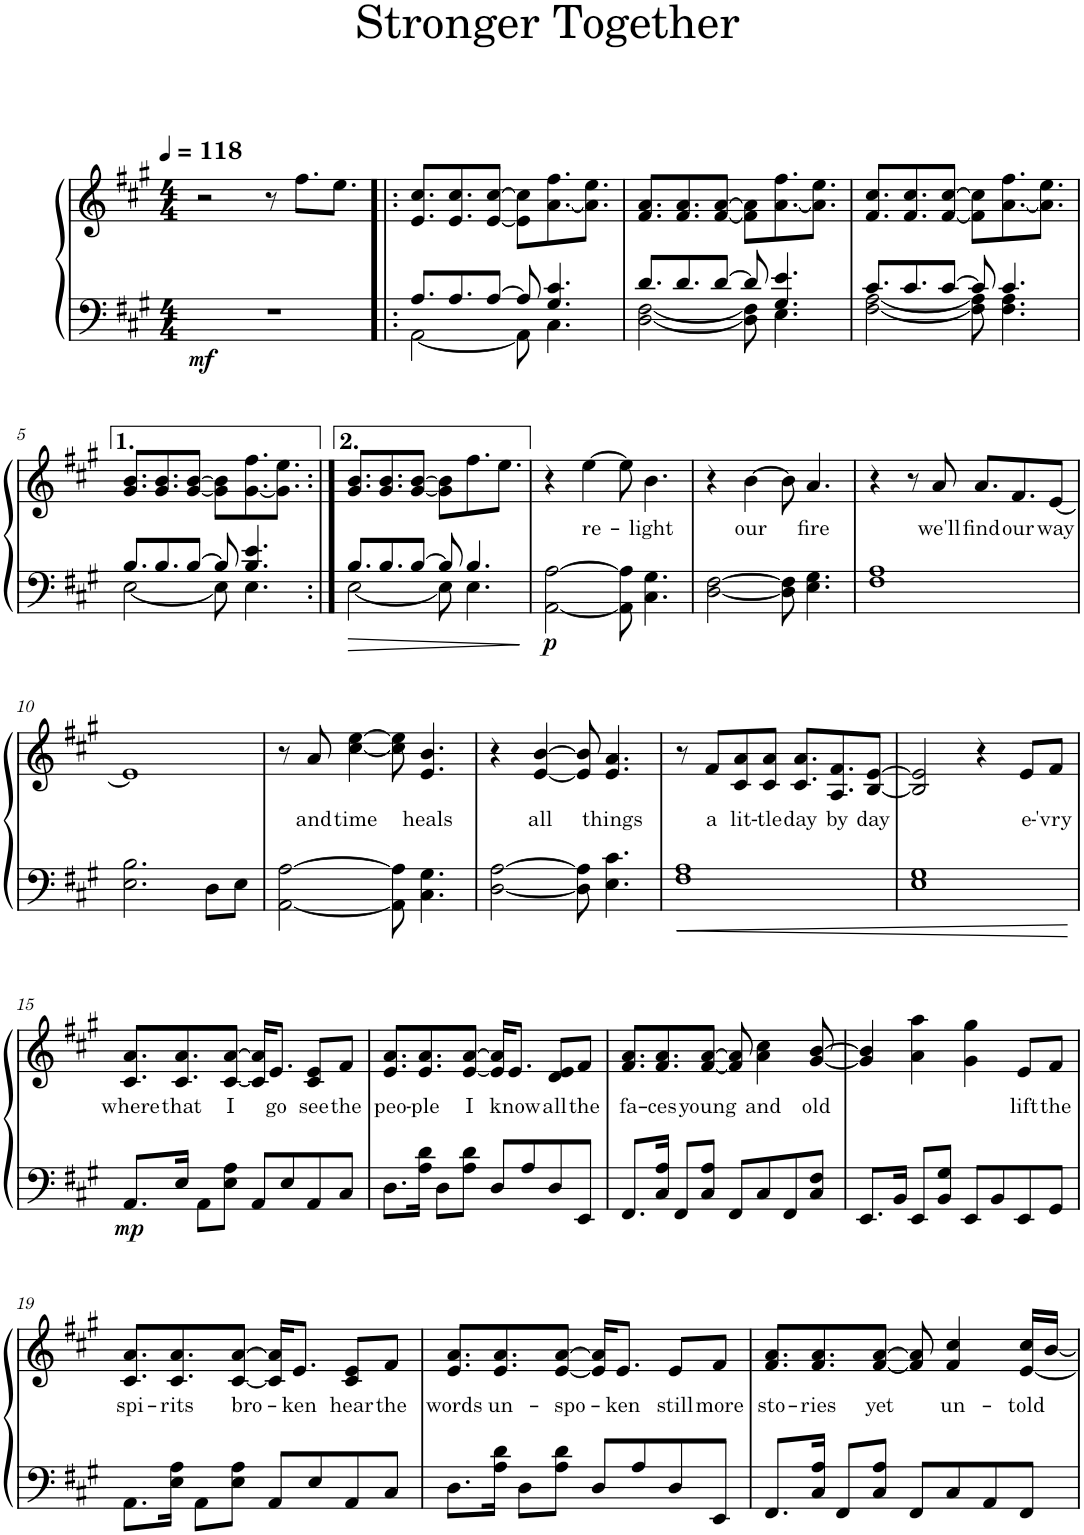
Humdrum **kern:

**kern	**kern	**text	**dynam
*part1	*part1	*part1	*part1
*staff2	*staff1	*staff1	*staff1/2
*I"Piano	*	*	*
*I'Pno.	*	*	*
*clefF4	*clefG2	*	*
*k[f#c#g#]	*k[f#c#g#]	*	*
*M4/4	*M4/4	*	*
*MM118	*MM118	*	*
=1	=1	=1	=1
!	!	!	!LO:DY:b=2
1r	2r	.	mf
.	8r	.	.
.	8.ff#\L	.	.
.	8.ee\J	.	.
=2!|:	=2!|:	=2!|:	=2!|:
*^	*	*	*
8.A/L	[2AA\	8.e/ 8.cc#/L	.	.
8.A/	.	8.e/ 8.cc#/	.	.
[8A/J	.	[8e/ [8cc#/J	.	.
8A/]	8AA\]	8e\] 8cc#\]L	.	.
4.G#/ 4.c#/	4.C#\	[8.a\ 8.ff#\	.	.
.	.	8.a\] 8.ee\J	.	.
=3	=3	=3	=3	=3
8.d/L	[2D\ [2F#\	8.f#/ 8.a/L	.	.
8.d/	.	8.f#/ 8.a/	.	.
[8d/J	.	[8f#/ [8a/J	.	.
8d/]	8D\] 8F#\]	8f#\] 8a\]L	.	.
4.G#/ 4.e/	4.E\	[8.a\ 8.ff#\	.	.
.	.	8.a\] 8.ee\J	.	.
=4	=4	=4	=4	=4
8.c#/L	[2F#\ [2A\	8.f#/ 8.cc#/L	.	.
8.c#/	.	8.f#/ 8.cc#/	.	.
[8c#/J	.	[8f#/ [8cc#/J	.	.
8c#/]	8F#\] 8A\]	8f#\] 8cc#\]L	.	.
4.c#/	4.F#\ 4.A\	[8.a\ 8.ff#\	.	.
.	.	8.a\] 8.ee\J	.	.
!!LO:LB:g=z
=5	=5	=5	=5	=5
8.B/L	[2E\	8.g#/ 8.b/L	.	.
8.B/	.	8.g#/ 8.b/	.	.
[8B/J	.	[8g#/ [8b/J	.	.
8B/]	8E\]	8g#\] 8b\]L	.	.
4.B/ 4.e/	4.E\	[8.g#\ 8.ff#\	.	.
.	.	8.g#\] 8.ee\J	.	.
=6:|!	=6:|!	=6:|!	=6:|!	=6:|!
8.B/L	[2E\	8.g#/ 8.b/L	.	.
8.B/	.	8.g#/ 8.b/	.	.
[8B/J	.	[8g#/ [8b/J	.	.
8B/]	8E\]	8g#\] 8b\]L	.	.
4.B/	4.E\	8.ff#\	.	.
.	.	8.ee\J	.	.
*v	*v	*	*	*
=7	=7	=7	=7
!	!	!	!LO:DY:b=2
[2AA\ [2A\	4r	.	p
!	!	!LO:LY:b	!
.	[4ee\	re-	.
8AA\] 8A\]	8ee\]	.	.
!	!	!LO:LY:b	!
4.C#\ 4.G#\	4.b\	-light	.
=8	=8	=8	=8
[2D\ [2F#\	4r	.	.
!	!	!LO:LY:b	!
.	[4b\	our	.
8D\] 8F#\]	8b\]	.	.
!	!	!LO:LY:b	!
4.E\ 4.G#\	4.a/	fire	.
=9	=9	=9	=9
1F# 1A	4r	.	.
.	8r	.	.
!	!	!LO:LY:b	!
.	8a/	we'll	.
!	!	!LO:LY:b	!
.	8.a/L	find	.
!	!	!LO:LY:b	!
.	8.f#/	our	.
!	!	!LO:LY:b	!
.	[8e/J	way	.
!!LO:LB:g=z
=10	=10	=10	=10
2.E\ 2.B\	1e]	.	.
8D\L	.	.	.
8E\J	.	.	.
=11	=11	=11	=11
[2AA\ [2A\	8r	.	.
!	!	!LO:LY:b	!
.	8a/	and	.
!	!	!LO:LY:b	!
.	[4cc#\ [4ee\	time	.
8AA\] 8A\]	8cc#\] 8ee\]	.	.
!	!	!LO:LY:b	!
4.C#\ 4.G#\	4.e/ 4.b/	heals	.
=12	=12	=12	=12
[2D\ [2A\	4r	.	.
!	!	!LO:LY:b	!
.	[4e/ [4b/	all	.
8D\] 8A\]	8e/] 8b/]	.	.
!	!	!LO:LY:b	!
4.E\ 4.c#\	4.e/ 4.a/	things	.
=13	=13	=13	=13
1F# 1A	8r	.	.
!	!	!LO:LY:b	!
.	8f#/L	a	.
!	!	!LO:LY:b	!
.	8c#/ 8a/	lit-	.
!	!	!LO:LY:b	!
.	8c#/ 8a/J	-tle	.
!	!	!LO:LY:b	!
.	8.c#/ 8.a/L	day	.
!	!	!LO:LY:b	!
.	8.A/ 8.f#/	by	.
!	!	!LO:LY:b	!
.	[8B/ [8e/J	day	.
=14	=14	=14	=14
1E 1G#	2B/] 2e/]	.	.
.	4r	.	.
!	!	!LO:LY:b	!
.	8e/L	e-	.
!	!	!LO:LY:b	!
.	8f#/J	-'vry	.
!!LO:LB:g=z
=15	=15	=15	=15
!	!	!LO:LY:b	!LO:DY:b=2
8.AA/L	8.c#/ 8.a/L	where	mp
!	!	!LO:LY:b	!
16E/Jk	8.c#/ 8.a/	that	.
8AA\L	.	.	.
!	!	!LO:LY:b	!
8E\ 8A\J	[8c#/ [8a/J	I	.
8AA/L	16c#/] 16a/]KL	.	.
!	!	!LO:LY:b	!
.	8.e/J	go	.
8E/	.	.	.
!	!	!LO:LY:b	!
8AA/	8c#/ 8e/L	see	.
!	!	!LO:LY:b	!
8C#/J	8f#/J	the	.
=16	=16	=16	=16
!	!	!LO:LY:b	!
8.D\L	8.e/ 8.a/L	peo-	.
!	!	!LO:LY:b	!
16A\ 16d\Jk	8.e/ 8.a/	-ple	.
8D\L	.	.	.
!	!	!LO:LY:b	!
8A\ 8d\J	[8e/ [8a/J	I	.
8D/L	16e/] 16a/]KL	.	.
!	!	!LO:LY:b	!
.	8.e/J	know	.
8A/	.	.	.
!	!	!LO:LY:b	!
8D/	8d/ 8e/L	all	.
!	!	!LO:LY:b	!
8EE/J	8f#/J	the	.
=17	=17	=17	=17
!	!	!LO:LY:b	!
8.FF#/L	8.f#/ 8.a/L	fa-	.
!	!	!LO:LY:b	!
16C#/ 16A/Jk	8.f#/ 8.a/	-ces	.
8FF#/L	.	.	.
!	!	!LO:LY:b	!
8C#/ 8A/J	[8f#/ [8a/J	young	.
8FF#/L	8f#/] 8a/]	.	.
!	!	!LO:LY:b	!
8C#/	4a\ 4cc#\	and	.
8FF#/	.	.	.
!	!	!LO:LY:b	!
8C#/ 8F#/J	[8g#/ [8b/	old	.
=18	=18	=18	=18
8.EE/L	4g#/] 4b/]	.	.
16BB/Jk	.	.	.
8EE/L	4a\ 4aa\	.	.
8BB/ 8G#/J	.	.	.
8EE/L	4g#\ 4gg#\	.	.
8BB/	.	.	.
!	!	!LO:LY:b	!
8EE/	8e/L	lift	.
!	!	!LO:LY:b	!
8GG#/J	8f#/J	the	.
!!LO:LB:g=z
=19	=19	=19	=19
!	!	!LO:LY:b	!
8.AA\L	8.c#/ 8.a/L	spi-	.
!	!	!LO:LY:b	!
16E\ 16A\Jk	8.c#/ 8.a/	-rits	.
8AA\L	.	.	.
!	!	!LO:LY:b	!
8E\ 8A\J	[8c#/ [8a/J	bro-	.
8AA/L	16c#/] 16a/]KL	.	.
!	!	!LO:LY:b	!
.	8.e/J	-ken	.
8E/	.	.	.
!	!	!LO:LY:b	!
8AA/	8c#/ 8e/L	hear	.
!	!	!LO:LY:b	!
8C#/J	8f#/J	the	.
=20	=20	=20	=20
!	!	!LO:LY:b	!
8.D\L	8.e/ 8.a/L	words	.
!	!	!LO:LY:b	!
16A\ 16d\Jk	8.e/ 8.a/	un-	.
8D\L	.	.	.
!	!	!LO:LY:b	!
8A\ 8d\J	[8e/ [8a/J	-spo-	.
8D/L	16e/] 16a/]KL	.	.
!	!	!LO:LY:b	!
.	8.e/J	-ken	.
8A/	.	.	.
!	!	!LO:LY:b	!
8D/	8e/L	still	.
!	!	!LO:LY:b	!
8EE/J	8f#/J	more	.
=21	=21	=21	=21
!	!	!LO:LY:b	!
8.FF#/L	8.f#/ 8.a/L	sto-	.
!	!	!LO:LY:b	!
16C#/ 16A/Jk	8.f#/ 8.a/	-ries	.
8FF#/L	.	.	.
!	!	!LO:LY:b	!
8C#/ 8A/J	[8f#/ [8a/J	yet	.
8FF#/L	8f#/] 8a/]	.	.
!	!	!LO:LY:b	!
8C#/	4f#/ 4cc#/	un-	.
8AA/	.	.	.
!	!	!LO:LY:b	!
8FF#/J	[16e/ 16cc#/LL	-told	.
.	[16b/JJ	.	.
=	=	=	=
*-	*-	*-	*-
